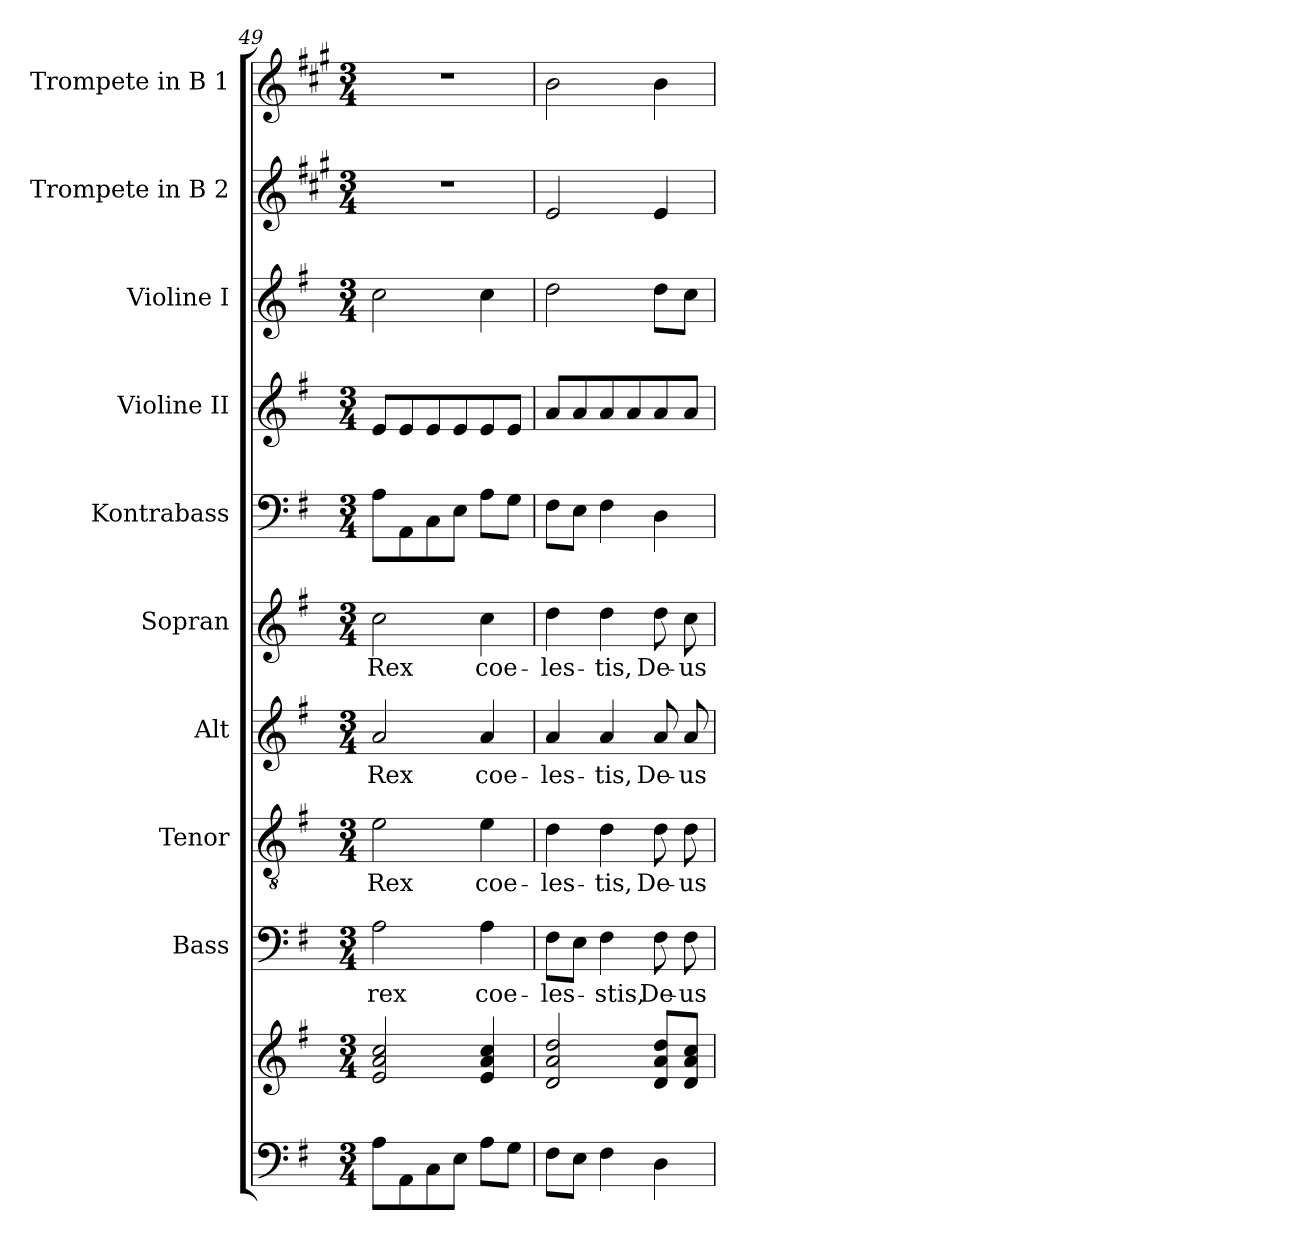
**kern	**kern	**kern	**text	**kern	**text	**kern	**text	**kern	**text	**kern	**kern	**kern	**kern	**kern
*part10	*part10	*part9	*part9	*part8	*part8	*part7	*part7	*part6	*part6	*part5	*part4	*part3	*part2	*part1
*staff11	*staff10	*staff9	*staff9	*staff8	*staff8	*staff7	*staff7	*staff6	*staff6	*staff5	*staff4	*staff3	*staff2	*staff1
*	*	*I"Bass	*	*I"Tenor	*	*I"Alt	*	*I"Sopran	*	*I"Kontrabass	*I"Violine II	*I"Violine I	*I"Trompete in B 2	*I"Trompete in B 1
*	*	*I'B.	*	*I'T.	*	*I'A.	*	*I'S.	*	*I'Kb.	*I'Vl. II	*I'Vl. I	*I'Tr. 2	*I'Tr. 1
*clefF4	*clefG2	*clefF4	*	*clefGv2	*	*clefG2	*	*clefG2	*	*clefF4	*clefG2	*clefG2	*clefG2	*clefG2
*	*	*	*	*	*	*	*	*	*	*ITrd7c12	*	*	*ITrd1c2	*ITrd1c2
*k[f#]	*k[f#]	*k[f#]	*	*k[f#]	*	*k[f#]	*	*k[f#]	*	*k[f#]	*k[f#]	*k[f#]	*k[f#]	*k[f#]
*G:	*G:	*G:	*	*G:	*	*G:	*	*G:	*	*G:	*G:	*G:	*G:	*G:
*M3/4	*M3/4	*M3/4	*	*M3/4	*	*M3/4	*	*M3/4	*	*M3/4	*M3/4	*M3/4	*M3/4	*M3/4
=49	=49	=49	=49	=49	=49	=49	=49	=49	=49	=49	=49	=49	=49	=49
!	!	!	!LO:LY:b	!	!LO:LY:b	!	!LO:LY:b	!	!LO:LY:b	!	!	!	!	!
8A\L	2e/ 2a/ 2cc/	2A\	rex	2e\	Rex	2a/	Rex	2cc\	Rex	8AA\L	8e/L	2cc\	2.r	2.r
8AA\	.	.	.	.	.	.	.	.	.	8AAA\	8e/	.	.	.
8C\	.	.	.	.	.	.	.	.	.	8CC\	8e/	.	.	.
8E\J	.	.	.	.	.	.	.	.	.	8EE\J	8e/	.	.	.
!	!	!	!LO:LY:b	!	!LO:LY:b	!	!LO:LY:b	!	!LO:LY:b	!	!	!	!	!
8A\L	4e/ 4a/ 4cc/	4A\	coe-	4e\	coe-	4a/	coe-	4cc\	coe-	8AA\L	8e/	4cc\	.	.
8G\J	.	.	.	.	.	.	.	.	.	8GG\J	8e/J	.	.	.
=50	=50	=50	=50	=50	=50	=50	=50	=50	=50	=50	=50	=50	=50	=50
!	!	!	!LO:LY:b	!	!LO:LY:b	!	!LO:LY:b	!	!LO:LY:b	!	!	!	!	!
8F#\L	2d/ 2a/ 2dd/	8F#\L	-les-	4d\	-les-	4a/	-les-	4dd\	-les-	8FF#\L	8a/L	2dd\	2d/	2a\
8E\J	.	8E\J	.	.	.	.	.	.	.	8EE\J	8a/	.	.	.
!	!	!	!LO:LY:b	!	!LO:LY:b	!	!LO:LY:b	!	!LO:LY:b	!	!	!	!	!
4F#\	.	4F#\	-stis,	4d\	-tis,	4a/	-tis,	4dd\	-tis,	4FF#\	8a/	.	.	.
.	.	.	.	.	.	.	.	.	.	.	8a/	.	.	.
!	!	!	!LO:LY:b	!	!LO:LY:b	!	!LO:LY:b	!	!LO:LY:b	!	!	!	!	!
4D\	8d/ 8a/ 8dd/L	8F#\	De-	8d\	De-	8a/	De-	8dd\	De-	4DD\	8a/	8dd\L	4d/	4a\
!	!	!	!LO:LY:b	!	!LO:LY:b	!	!LO:LY:b	!	!LO:LY:b	!	!	!	!	!
.	8d/ 8a/ 8cc/J	8F#\	-us	8d\	-us	8a/	-us	8cc\	-us	.	8a/J	8cc\J	.	.
=	=	=	=	=	=	=	=	=	=	=	=	=	=	=
*-	*-	*-	*-	*-	*-	*-	*-	*-	*-	*-	*-	*-	*-	*-
